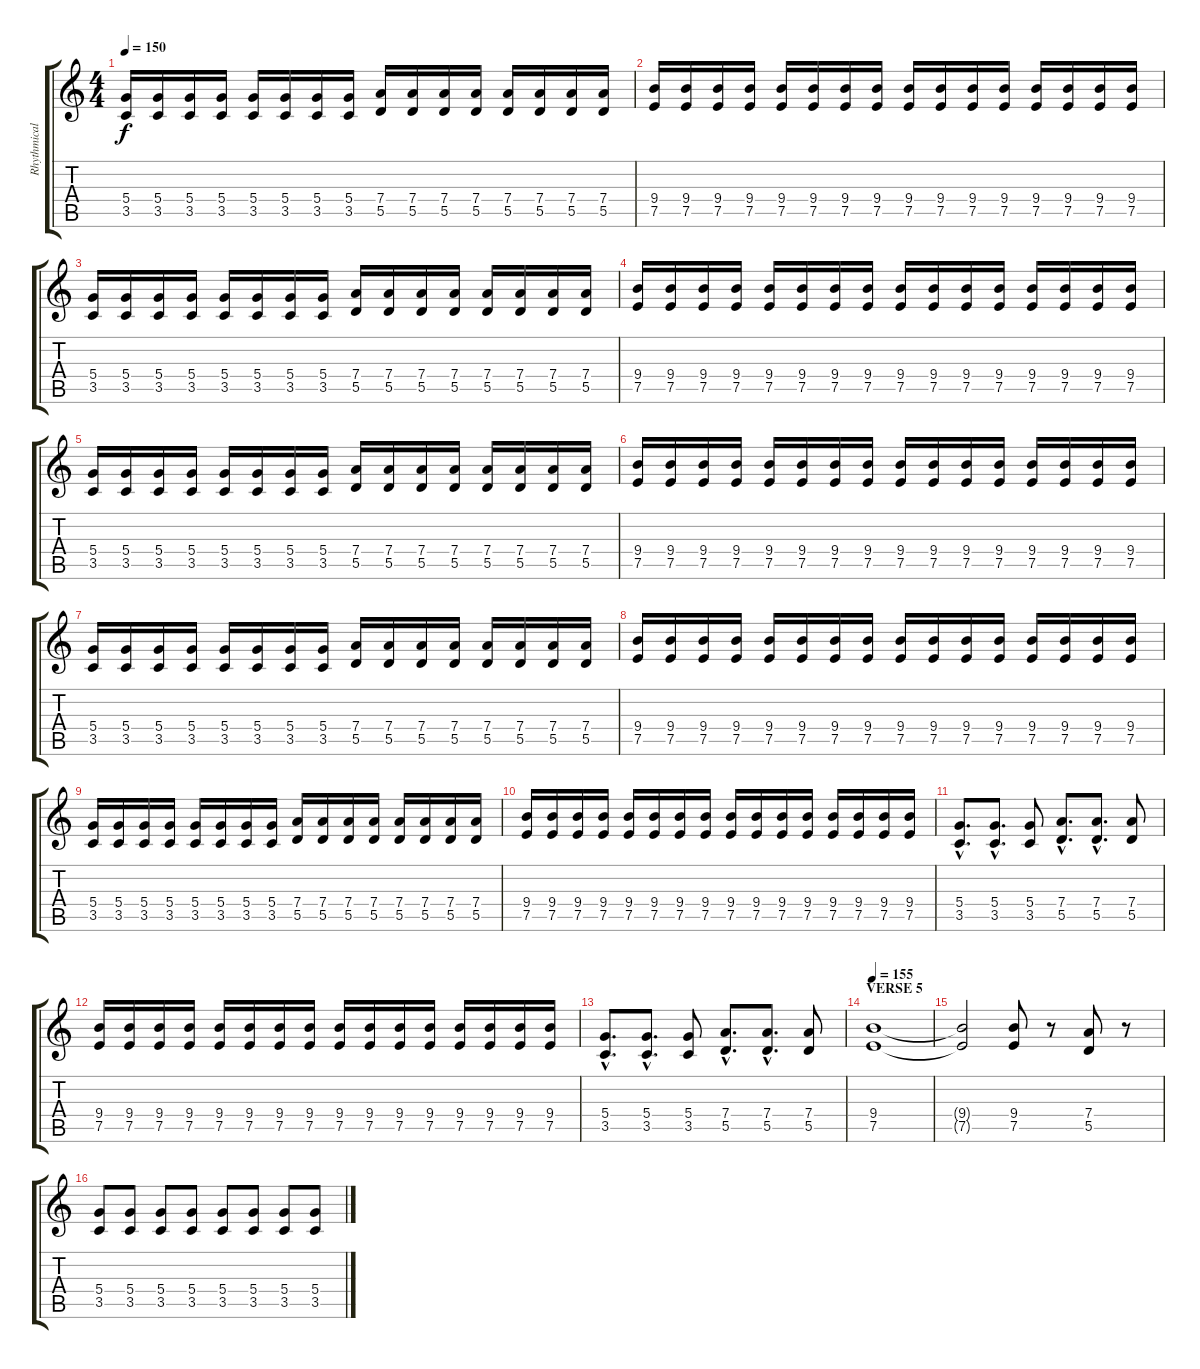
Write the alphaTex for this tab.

\track ("Rhythmical Guitar" "Rhythmical") {instrument distortionguitar}
\staff {score tabs}
\tuning (E4 B3 G3 D3 A2 E2) {hide}
\ts (4 4)
\tempo 150
\clef g2
\ks c
(5.4 3.5).16{dy f} (5.4 3.5).16 (5.4 3.5).16 (5.4 3.5).16 (5.4 3.5).16 (5.4 3.5).16 (5.4 3.5).16 (5.4 3.5).16 (7.4 5.5).16 (7.4 5.5).16 (7.4 5.5).16 (7.4 5.5).16 (7.4 5.5).16 (7.4 5.5).16 (7.4 5.5).16 (7.4 5.5).16 |
(9.4 7.5).16 (9.4 7.5).16 (9.4 7.5).16 (9.4 7.5).16 (9.4 7.5).16 (9.4 7.5).16 (9.4 7.5).16 (9.4 7.5).16 (9.4 7.5).16 (9.4 7.5).16 (9.4 7.5).16 (9.4 7.5).16 (9.4 7.5).16 (9.4 7.5).16 (9.4 7.5).16 (9.4 7.5).16 |
(5.4 3.5).16 (5.4 3.5).16 (5.4 3.5).16 (5.4 3.5).16 (5.4 3.5).16 (5.4 3.5).16 (5.4 3.5).16 (5.4 3.5).16 (7.4 5.5).16 (7.4 5.5).16 (7.4 5.5).16 (7.4 5.5).16 (7.4 5.5).16 (7.4 5.5).16 (7.4 5.5).16 (7.4 5.5).16 |
(9.4 7.5).16 (9.4 7.5).16 (9.4 7.5).16 (9.4 7.5).16 (9.4 7.5).16 (9.4 7.5).16 (9.4 7.5).16 (9.4 7.5).16 (9.4 7.5).16 (9.4 7.5).16 (9.4 7.5).16 (9.4 7.5).16 (9.4 7.5).16 (9.4 7.5).16 (9.4 7.5).16 (9.4 7.5).16 |
(5.4 3.5).16 (5.4 3.5).16 (5.4 3.5).16 (5.4 3.5).16 (5.4 3.5).16 (5.4 3.5).16 (5.4 3.5).16 (5.4 3.5).16 (7.4 5.5).16 (7.4 5.5).16 (7.4 5.5).16 (7.4 5.5).16 (7.4 5.5).16 (7.4 5.5).16 (7.4 5.5).16 (7.4 5.5).16 |
(9.4 7.5).16 (9.4 7.5).16 (9.4 7.5).16 (9.4 7.5).16 (9.4 7.5).16 (9.4 7.5).16 (9.4 7.5).16 (9.4 7.5).16 (9.4 7.5).16 (9.4 7.5).16 (9.4 7.5).16 (9.4 7.5).16 (9.4 7.5).16 (9.4 7.5).16 (9.4 7.5).16 (9.4 7.5).16 |
(5.4 3.5).16 (5.4 3.5).16 (5.4 3.5).16 (5.4 3.5).16 (5.4 3.5).16 (5.4 3.5).16 (5.4 3.5).16 (5.4 3.5).16 (7.4 5.5).16 (7.4 5.5).16 (7.4 5.5).16 (7.4 5.5).16 (7.4 5.5).16 (7.4 5.5).16 (7.4 5.5).16 (7.4 5.5).16 |
(9.4 7.5).16 (9.4 7.5).16 (9.4 7.5).16 (9.4 7.5).16 (9.4 7.5).16 (9.4 7.5).16 (9.4 7.5).16 (9.4 7.5).16 (9.4 7.5).16 (9.4 7.5).16 (9.4 7.5).16 (9.4 7.5).16 (9.4 7.5).16 (9.4 7.5).16 (9.4 7.5).16 (9.4 7.5).16 |
(5.4 3.5).16 (5.4 3.5).16 (5.4 3.5).16 (5.4 3.5).16 (5.4 3.5).16 (5.4 3.5).16 (5.4 3.5).16 (5.4 3.5).16 (7.4 5.5).16 (7.4 5.5).16 (7.4 5.5).16 (7.4 5.5).16 (7.4 5.5).16 (7.4 5.5).16 (7.4 5.5).16 (7.4 5.5).16 |
(9.4 7.5).16 (9.4 7.5).16 (9.4 7.5).16 (9.4 7.5).16 (9.4 7.5).16 (9.4 7.5).16 (9.4 7.5).16 (9.4 7.5).16 (9.4 7.5).16 (9.4 7.5).16 (9.4 7.5).16 (9.4 7.5).16 (9.4 7.5).16 (9.4 7.5).16 (9.4 7.5).16 (9.4 7.5).16 |
(5.4{hac} 3.5{hac}).8{d} (5.4{hac} 3.5{hac}).8{d} (5.4 3.5).8 (7.4{hac} 5.5{hac}).8{d} (7.4{hac} 5.5{hac}).8{d} (7.4 5.5).8 |
(9.4 7.5).16 (9.4 7.5).16 (9.4 7.5).16 (9.4 7.5).16 (9.4 7.5).16 (9.4 7.5).16 (9.4 7.5).16 (9.4 7.5).16 (9.4 7.5).16 (9.4 7.5).16 (9.4 7.5).16 (9.4 7.5).16 (9.4 7.5).16 (9.4 7.5).16 (9.4 7.5).16 (9.4 7.5).16 |
(5.4{hac} 3.5{hac}).8{d} (5.4{hac} 3.5{hac}).8{d} (5.4 3.5).8 (7.4{hac} 5.5{hac}).8{d} (7.4{hac} 5.5{hac}).8{d} (7.4 5.5).8 |
\section ("" "VERSE 5")
\tempo 155
(9.4 7.5).1{volume 14} |
(9.4{t} 7.5{t}).2 (9.4 7.5).8 r.8 (7.4 5.5).8 r.8 |
(5.4 3.5).8 (5.4 3.5).8 (5.4 3.5).8 (5.4 3.5).8 (5.4 3.5).8 (5.4 3.5).8 (5.4 3.5).8 (5.4 3.5).8
